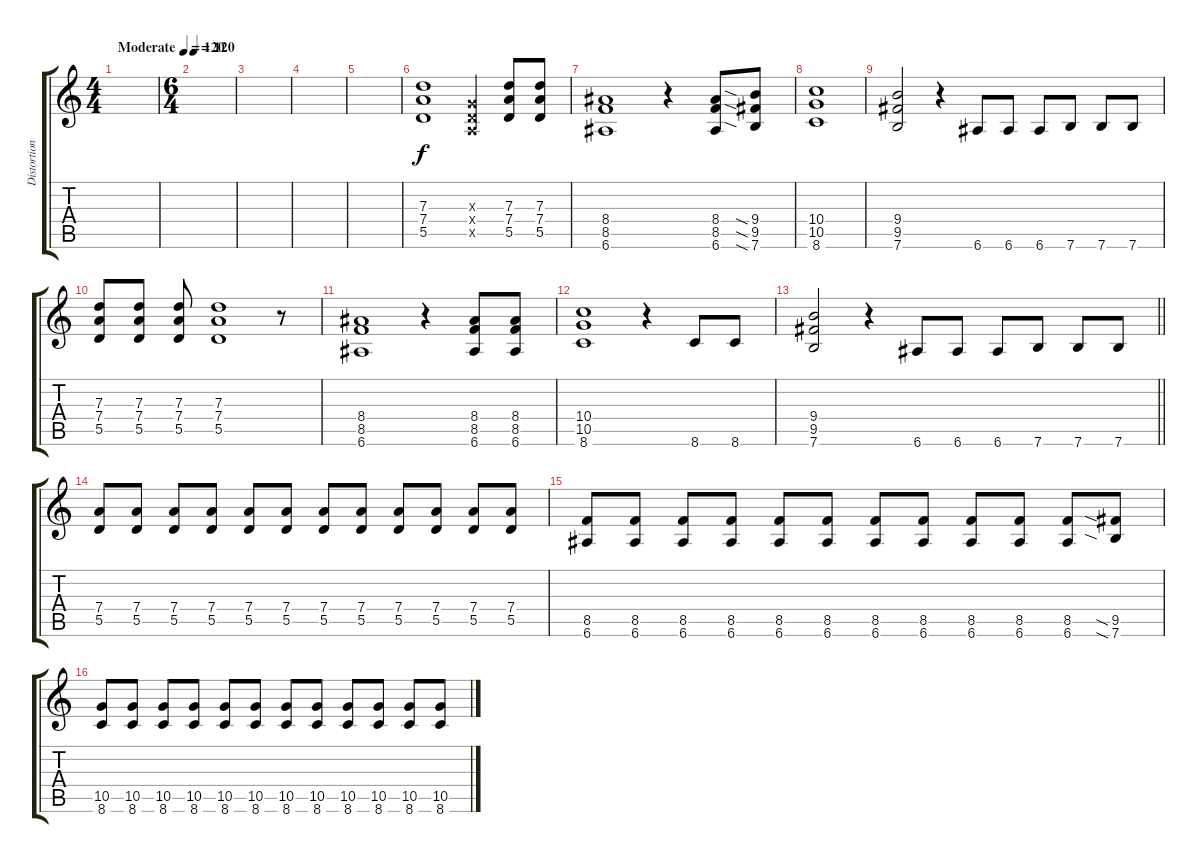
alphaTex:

\track ("Distortion Guitar" "Distortion") {instrument distortionguitar}
\staff {score tabs}
\tuning (E4 B3 G3 D3 A2 E2) {hide}
\ts (4 4)
\tempo (120 "Moderate")
\tempo 60
\tempo (120 "Moderate")
\clef g2
\ks c
|
\ts (6 4)
\tempo 120
|
|
|
|
(7.3 7.4 5.5).1 (0.3{x} 0.4{x} 0.5{x}).4 (7.3 7.4 5.5).8 (7.3 7.4 5.5).8 |
(8.4 8.5 6.6).1 r.4 (8.4 8.5 6.6).8 (9.4{sia} 9.5{sia} 7.6{sia}).8 |
(10.4 10.5 8.6).1 |
(9.4 9.5 7.6).2 r.4 6.6.8 6.6.8 6.6.8 7.6.8 7.6.8 7.6.8 |
(7.3 7.4 5.5).8 (7.3 7.4 5.5).8 (7.3 7.4 5.5).8 (7.3 7.4 5.5).1 r.8 |
(8.4 8.5 6.6).1 r.4 (8.4 8.5 6.6).8 (8.4 8.5 6.6).8 |
(10.4 10.5 8.6).1 r.4 8.6.8 8.6.8 |
\barLineRight lightlight
(9.4 9.5 7.6).2 r.4 6.6.8 6.6.8 6.6.8 7.6.8 7.6.8 7.6.8 |
(7.4 5.5).8 (7.4 5.5).8 (7.4 5.5).8 (7.4 5.5).8 (7.4 5.5).8 (7.4 5.5).8 (7.4 5.5).8 (7.4 5.5).8 (7.4 5.5).8 (7.4 5.5).8 (7.4 5.5).8 (7.4 5.5).8 |
(8.5 6.6).8 (8.5 6.6).8 (8.5 6.6).8 (8.5 6.6).8 (8.5 6.6).8 (8.5 6.6).8 (8.5 6.6).8 (8.5 6.6).8 (8.5 6.6).8 (8.5 6.6).8 (8.5 6.6).8 (9.5{sia} 7.6{sia}).8 |
(10.5 8.6).8 (10.5 8.6).8 (10.5 8.6).8 (10.5 8.6).8 (10.5 8.6).8 (10.5 8.6).8 (10.5 8.6).8 (10.5 8.6).8 (10.5 8.6).8 (10.5 8.6).8 (10.5 8.6).8 (10.5 8.6).8
